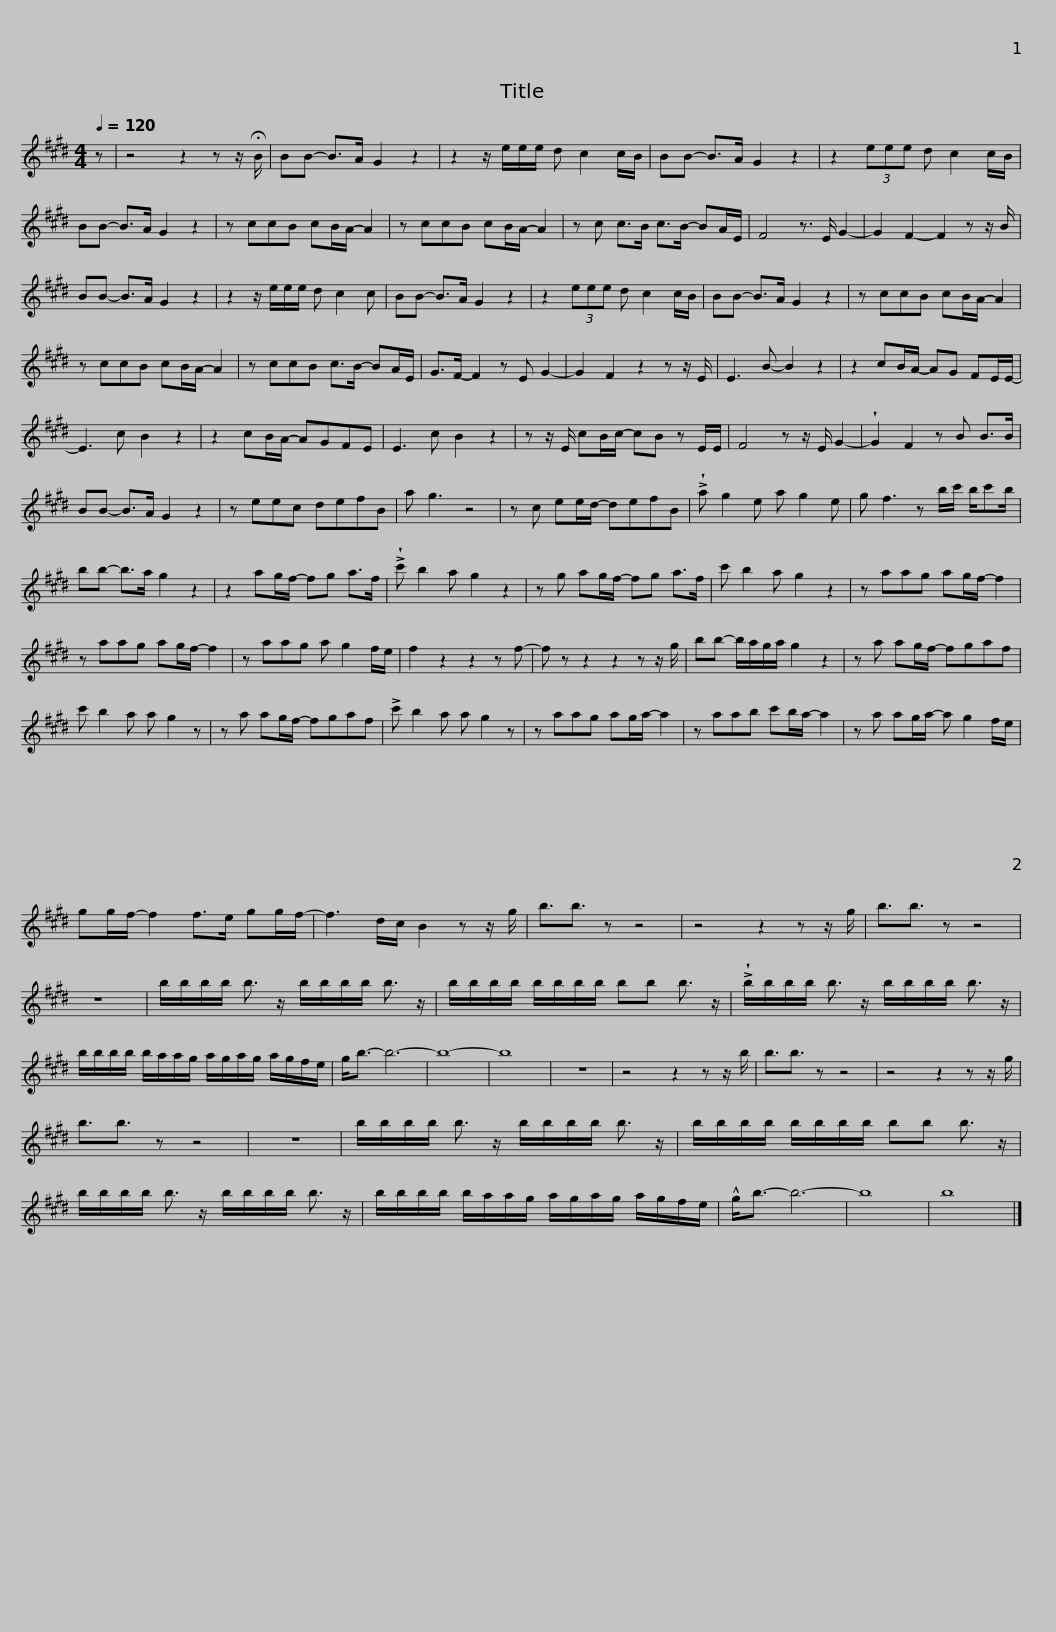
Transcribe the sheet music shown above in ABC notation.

X:1
L:1/8
Q:1/4=120
M:4/4
I:linebreak $
K:E
V:1 treble
V:1
 z | z4 z2 z z/ !fermata!B/ | BB- B>A G2 z2 | z2 z/ e/e/e/ d c2 c/B/ |$ BB- B>A G2 z2 | %5
 z2 (3eee d c2 c/B/ | BB- B>A G2 z2 | z ccB cB/A/- A2 |$ z ccB cB/A/- A2 | z c c>B c>B- BA/E/ | %10
 F4 z3/2 E/ G2- | G2 F2- F2 z z/ B/ |$ BB- B>A G2 z2 | z2 z/ e/e/e/ d c2 c | BB- B>A G2 z2 | %15
 z2 (3eee d c2 c/B/ | BB- B>A G2 z2 |$ z ccB cB/A/- A2 | z ccB cB/A/- A2 | z ccB c>B- BA/E/ | %20
 G>F- F2 z E G2- |$ G2 F2 z2 z z/ E/ | E3 B- B2 z2 | z2 cB/A/- AG FE/E/- | E3 c B2 z2 |$ %25
 z2 cB/A/- AGFE | E3 c B2 z2 | z z/ E/ cB/c/- cB z E/E/ | F4 z z/ E/ G2- |$ !wedge!G2 F2 z B B>B | %30
 BB- B>A G2 z2 | z eec defB | a g3 z4 | z c ee/d/- defB |$ !>!!wedge!a g2 e a g2 e | %35
 g f3 z b/c'/ b/c'b/ | bb- b>a g2 z2 | z2 ag/f/- fg a>f |$ !>!!wedge!c' b2 a g2 z2 | z g ag/f/- fg a>f | %40
 c' b2 a g2 z2 | z aag ag/f/- f2 |$ z aag ag/f/- f2 | z aag a g2 f/e/ | f2 z2 z2 z f- | %45
 f z z2 z2 z z/ g/ |$ bb- b/a/g/a/ g2 z2 | z a ag/f/- fgaf | c' b2 a a g2 z | z a ag/f/- fgaf |$ %50
 !>!c' b2 a a g2 z | z aag ag/a/- a2 | z aab c'b/a/- a2 | z a ag/a/- a g2 f/e/ |$ gg/f/- f2 f>e gg/f/- | %55
 f3 d/c/ B2 z z/ g/ | b3/2b3/2 z z4 | z4 z2 z z/ g/ | b3/2b3/2 z z4 |$ z8 | %60
 b/b/b/b/ b3/2 z/ b/b/b/b/ b3/2 z/ | b/b/b/b/ b/b/b/b/ bb b3/2 z/ |$ !>!!wedge!b/b/b/b/ b3/2 z/ b/b/b/b/ b3/2 z/ | b/b/b/b/ b/a/a/g/ a/g/a/g/ a/g/f/e/ | g<b- b6- | %65
 b8- |$ b8 | z8 | z4 z2 z z/ b/ | b3/2b3/2 z z4 | %70
 z4 z2 z z/ g/ | b3/2b3/2 z z4 |$ z8 | b/b/b/b/ b3/2 z/ b/b/b/b/ b3/2 z/ | b/b/b/b/ b/b/b/b/ bb b3/2 z/ |$ %75
 b/b/b/b/ b3/2 z/ b/b/b/b/ b3/2 z/ | b/b/b/b/ b/a/a/g/ a/g/a/g/ a/g/f/e/ |$ !^!g<b- b6- | b8 | b8 |] %80
